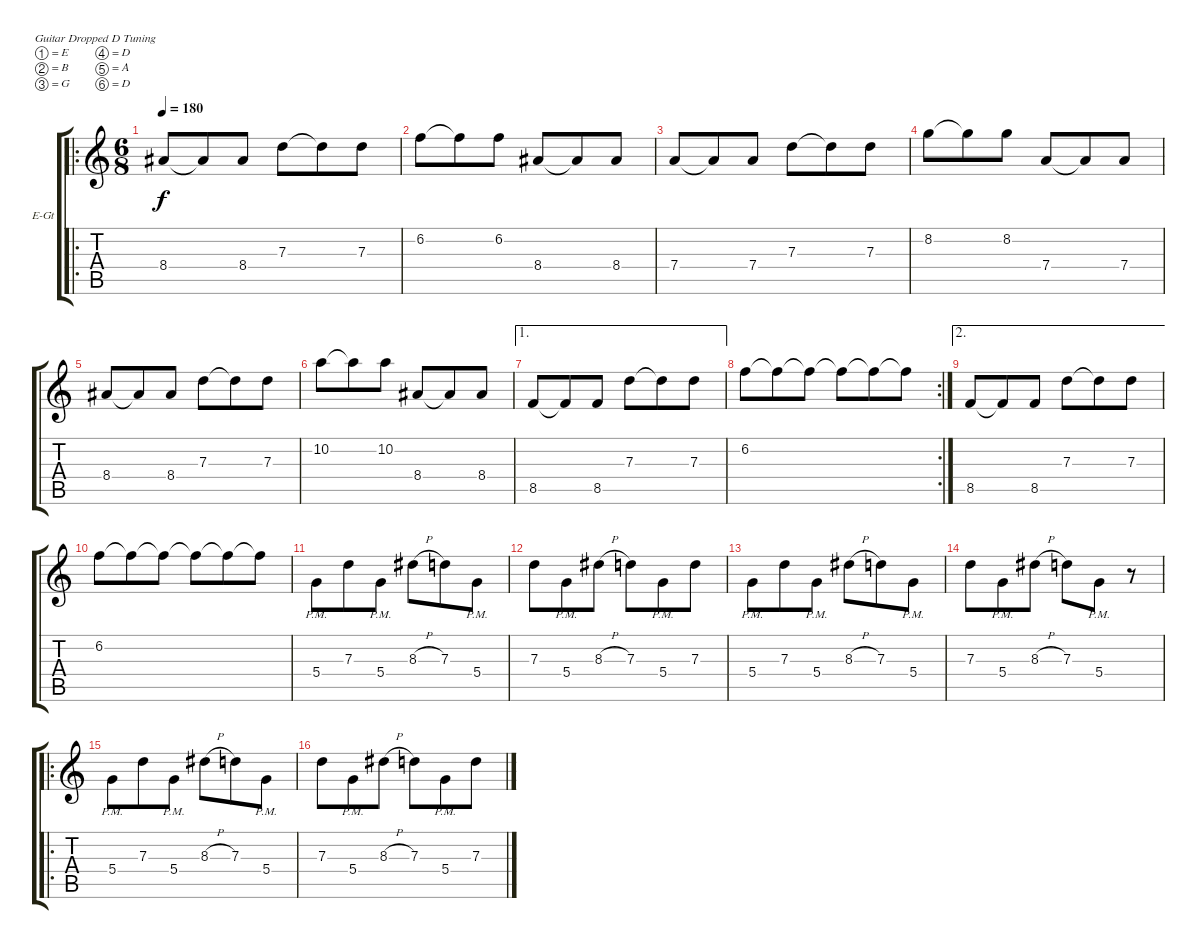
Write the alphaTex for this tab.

\defaultSystemsLayout 4
\bracketExtendMode groupsimilarinstruments
\firstSystemTrackNameOrientation horizontal
\otherSystemsTrackNameOrientation horizontal
\track ("Lead Guitar" "E-Gt") {instrument overdrivenguitar}
\staff {score tabs}
\tuning (E4 B3 G3 D3 A2 D2)
\ro
\ts (6 8)
\tempo 180
\clef g2
\ks c
8.4.8{dy f} 8.4{t}.8 8.4.8 7.3.8 7.3{t}.8 7.3.8 |
6.2.8 6.2{t}.8 6.2.8 8.4.8 8.4{t}.8 8.4.8 |
7.4.8 7.4{t}.8 7.4.8 7.3.8 7.3{t}.8 7.3.8 |
8.2.8 8.2{t}.8 8.2.8 7.4.8 7.4{t}.8 7.4.8 |
8.4.8 8.4{t}.8 8.4.8 7.3.8 7.3{t}.8 7.3.8 |
10.2.8 10.2{t}.8 10.2.8 8.4.8 8.4{t}.8 8.4.8 |
\ae 1
8.5.8 8.5{t}.8 8.5.8 7.3.8 7.3{t}.8 7.3.8 |
\rc 2
6.2.8 6.2{t}.8 6.2{t}.8 6.2{t}.8 6.2{t}.8 6.2{t}.8 |
\ae 2
8.5.8 8.5{t}.8 8.5.8 7.3.8 7.3{t}.8 7.3.8 |
6.2.8 6.2{t}.8 6.2{t}.8 6.2{t}.8 6.2{t}.8 6.2{t}.8 |
5.4{pm}.8 7.3.8 5.4{pm}.8 8.3{h}.8 7.3.8 5.4{pm}.8 |
7.3.8 5.4{pm}.8 8.3{h}.8 7.3.8 5.4{pm}.8 7.3.8 |
5.4{pm}.8 7.3.8 5.4{pm}.8 8.3{h}.8 7.3.8 5.4{pm}.8 |
7.3.8 5.4{pm}.8 8.3{h}.8 7.3.8 5.4{pm}.8 r.8 |
\ro
5.4{pm}.8 7.3.8 5.4{pm}.8 8.3{h}.8 7.3.8 5.4{pm}.8 |
7.3.8 5.4{pm}.8 8.3{h}.8 7.3.8 5.4{pm}.8 7.3.8
